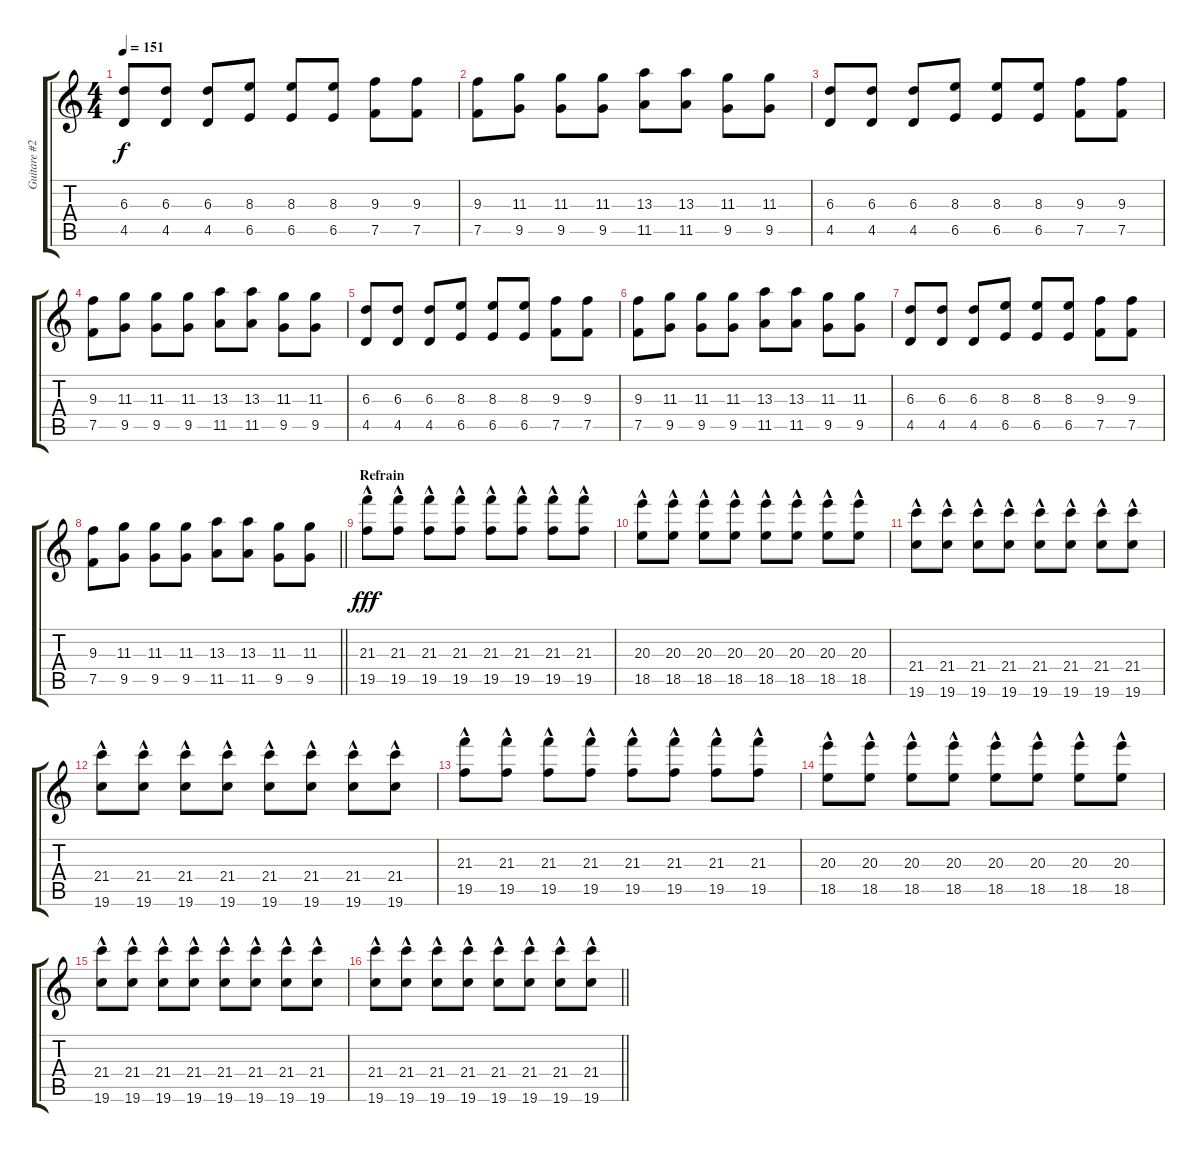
\track ("Guitare #2" "Guitare #2") {instrument overdrivenguitar}
\staff {score tabs}
\tuning (C4 C4 Ab3 Eb3 Bb2 F2) {hide}
\ts (4 4)
\tempo 151
\clef g2
\ks c
(6.3 4.5).8{dy f volume 13} (6.3 4.5).8 (6.3 4.5).8 (8.3 6.5).8 (8.3 6.5).8 (8.3 6.5).8 (9.3 7.5).8 (9.3 7.5).8 |
(9.3 7.5).8 (11.3 9.5).8 (11.3 9.5).8 (11.3 9.5).8 (13.3 11.5).8 (13.3 11.5).8 (11.3 9.5).8 (11.3 9.5).8 |
(6.3 4.5).8 (6.3 4.5).8 (6.3 4.5).8 (8.3 6.5).8 (8.3 6.5).8 (8.3 6.5).8 (9.3 7.5).8 (9.3 7.5).8 |
(9.3 7.5).8 (11.3 9.5).8 (11.3 9.5).8 (11.3 9.5).8 (13.3 11.5).8 (13.3 11.5).8 (11.3 9.5).8 (11.3 9.5).8 |
(6.3 4.5).8{volume 13} (6.3 4.5).8 (6.3 4.5).8 (8.3 6.5).8 (8.3 6.5).8 (8.3 6.5).8 (9.3 7.5).8 (9.3 7.5).8 |
(9.3 7.5).8 (11.3 9.5).8 (11.3 9.5).8 (11.3 9.5).8 (13.3 11.5).8 (13.3 11.5).8 (11.3 9.5).8 (11.3 9.5).8 |
(6.3 4.5).8 (6.3 4.5).8 (6.3 4.5).8 (8.3 6.5).8 (8.3 6.5).8 (8.3 6.5).8 (9.3 7.5).8 (9.3 7.5).8 |
\barLineRight lightlight
(9.3 7.5).8 (11.3 9.5).8 (11.3 9.5).8 (11.3 9.5).8 (13.3 11.5).8 (13.3 11.5).8 (11.3 9.5).8 (11.3 9.5).8 |
\section ("" "Refrain")
(21.3 19.5{hac}).8{dy fff volume 16 balance 12} (21.3 19.5{hac}).8 (21.3 19.5{hac}).8 (21.3 19.5{hac}).8 (21.3 19.5{hac}).8 (21.3 19.5{hac}).8 (21.3 19.5{hac}).8 (21.3 19.5{hac}).8 |
(20.3 18.5{hac}).8 (20.3 18.5{hac}).8 (20.3 18.5{hac}).8 (20.3 18.5{hac}).8 (20.3 18.5{hac}).8 (20.3 18.5{hac}).8 (20.3 18.5{hac}).8 (20.3 18.5{hac}).8 |
(21.4 19.6{hac}).8 (21.4 19.6{hac}).8 (21.4 19.6{hac}).8 (21.4 19.6{hac}).8 (21.4 19.6{hac}).8 (21.4 19.6{hac}).8 (21.4 19.6{hac}).8 (21.4 19.6{hac}).8 |
(21.4 19.6{hac}).8 (21.4 19.6{hac}).8 (21.4 19.6{hac}).8 (21.4 19.6{hac}).8 (21.4 19.6{hac}).8 (21.4 19.6{hac}).8 (21.4 19.6{hac}).8 (21.4 19.6{hac}).8 |
(21.3 19.5{hac}).8 (21.3 19.5{hac}).8 (21.3 19.5{hac}).8 (21.3 19.5{hac}).8 (21.3 19.5{hac}).8 (21.3 19.5{hac}).8 (21.3 19.5{hac}).8 (21.3 19.5{hac}).8 |
(20.3 18.5{hac}).8 (20.3 18.5{hac}).8 (20.3 18.5{hac}).8 (20.3 18.5{hac}).8 (20.3 18.5{hac}).8 (20.3 18.5{hac}).8 (20.3 18.5{hac}).8 (20.3 18.5{hac}).8 |
(21.4 19.6{hac}).8 (21.4 19.6{hac}).8 (21.4 19.6{hac}).8 (21.4 19.6{hac}).8 (21.4 19.6{hac}).8 (21.4 19.6{hac}).8 (21.4 19.6{hac}).8 (21.4 19.6{hac}).8 |
\barLineRight lightlight
(21.4 19.6{hac}).8 (21.4 19.6{hac}).8 (21.4 19.6{hac}).8 (21.4 19.6{hac}).8 (21.4 19.6{hac}).8 (21.4 19.6{hac}).8 (21.4 19.6{hac}).8 (21.4 19.6{hac}).8
